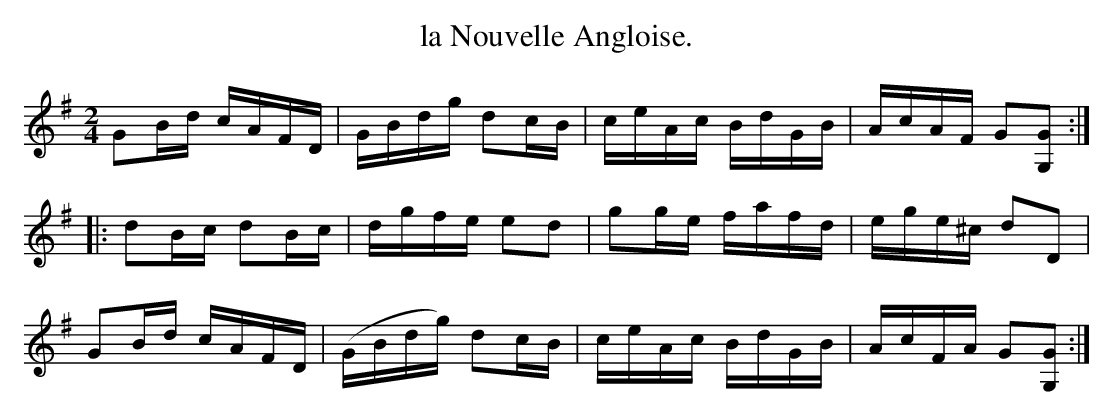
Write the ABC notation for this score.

X:1
T:la Nouvelle Angloise.
L:1/16
M:2/4
K:G
G2Bd cAFD| GBdg  d2cB|ceAc BdGB|AcAF  G2[G2G,2]::
d2Bc d2Bc| dgfe  e2d2|g2ge fafd|ege^c d2D2      |
G2Bd cAFD|(GBdg) d2cB|ceAc BdGB|AcFA  G2[G2G,2]:|
